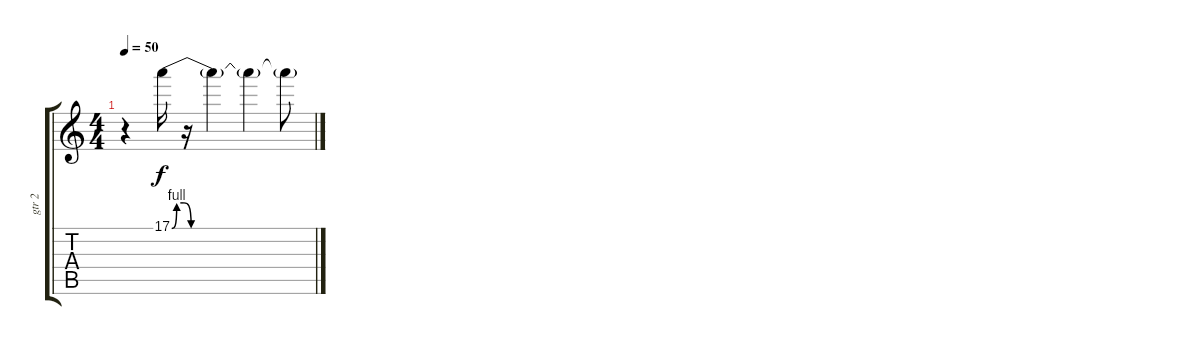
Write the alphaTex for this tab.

\track ("gtr 2" "gtr 2") {instrument acousticguitarsteel}
\staff {score tabs}
\tuning (E4 B3 G3 D3 A2 E2) {hide}
\ts (4 4)
\tempo 50
\clef g2
\ks c
r.4{dy f volume 12} 17.1{be (custom 0 0 2 4 5 4 8 0 15 0 20 0 30 0 45 0 60 0)}.16 r.16 17.1{t}.4{volume 9} 17.1{t}.4{volume 7} 17.1{t}.8{volume 0}
